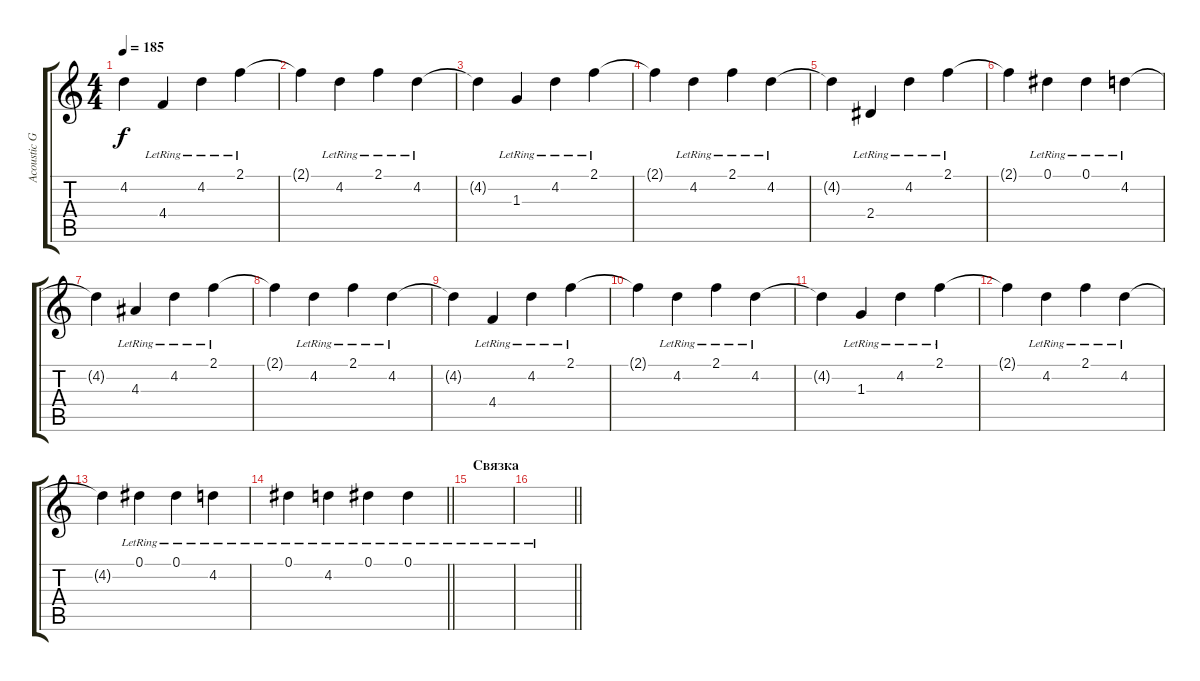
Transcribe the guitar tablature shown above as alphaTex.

\track ("Acoustic Guitar" "Acoustic G") {instrument acousticguitarsteel}
\staff {score tabs}
\tuning (Eb4 Bb3 Gb3 Db3 Ab2 Eb2) {hide}
\ts (4 4)
\tempo 185
\clef g2
\ks c
4.2{t}.4{dy f} 4.4{lr}.4 4.2{lr}.4 2.1{lr}.4 |
2.1{t}.4 4.2{lr}.4 2.1{lr}.4 4.2{lr}.4 |
4.2{t}.4 1.3{lr}.4 4.2{lr}.4 2.1{lr}.4 |
2.1{t}.4 4.2{lr}.4 2.1{lr}.4 4.2{lr}.4 |
4.2{t}.4 2.4{lr}.4 4.2{lr}.4 2.1{lr}.4 |
2.1{t}.4 0.1{lr}.4 0.1{lr}.4 4.2{lr}.4 |
4.2{t}.4 4.3{lr}.4 4.2{lr}.4 2.1{lr}.4 |
2.1{t}.4 4.2{lr}.4 2.1{lr}.4 4.2{lr}.4 |
4.2{t}.4 4.4{lr}.4 4.2{lr}.4 2.1{lr}.4 |
2.1{t}.4 4.2{lr}.4 2.1{lr}.4 4.2{lr}.4 |
4.2{t}.4 1.3{lr}.4 4.2{lr}.4 2.1{lr}.4 |
2.1{t}.4 4.2{lr}.4 2.1{lr}.4 4.2{lr}.4 |
4.2{t}.4 0.1{lr}.4 0.1{lr}.4 4.2{lr}.4 |
\barLineRight lightlight
0.1{lr}.4 4.2{lr}.4 0.1{lr}.4 0.1{lr}.4 |
\section ("" "Связка")
|
\barLineRight lightlight
